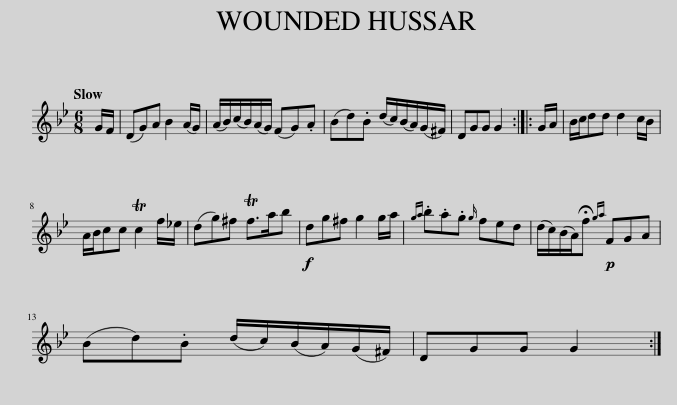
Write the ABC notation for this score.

X:1
L:1/8
Q:1/4=120
M:6/8
I:linebreak $
K:Gmin
V:1 treble
V:1
 G/F/ | (DG)A B2 (A/G/) | (A/B/)(c/B/)(A/G/) (FG).A | (Bd).B (d/c/)(B/A/)(G/^F/) | DGG G2 :: %5
 G/A/ | B/c/dd d2 c/B/ |$ A/B/cc Tc2 f/_e/ | (dg)^f Tf>ab |!f! dg^f g2 g/a/ | %10
{ga} .b.a.g{g} fed | (d/c/)(B/A/)!fermata!f!p!{ga} FGA |$ (Bd).B (d/c/)(B/A/)(G/^F/) | DGG G2 :| %14
